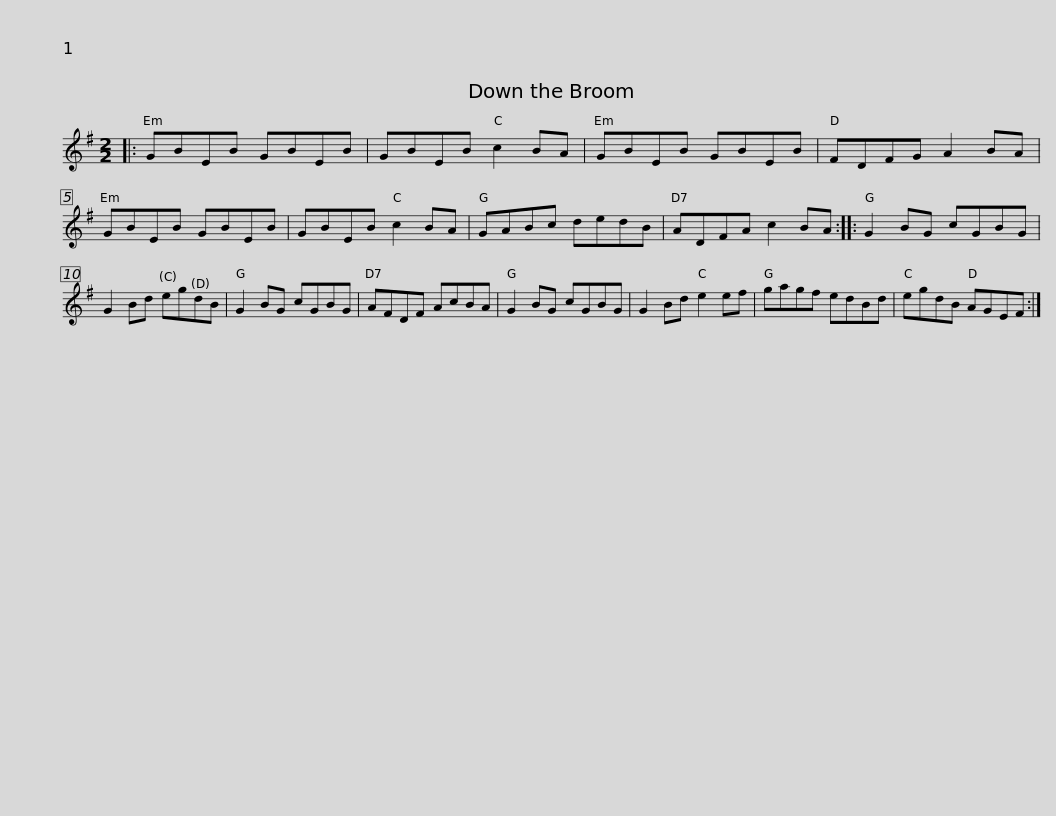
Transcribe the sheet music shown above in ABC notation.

X:1
L:1/8
M:2/2
I:linebreak $
K:Emin
V:1 treble
V:1
|: GBEB GBEB | GBEB c2 BA | GBEB GBEB | FDFG A2 BA | GBEB GBEB |$ %5
 GBEB c2 BA | GABc dedB | ADFA c2 BA :: G2 BG cGBG | G2 Bd egdB | %10
 G2 BG cGBG |$ AFDF AcBA | G2 BG cGBG | G2 Bd e2 ef | gagf edBd | %15
 egdB AGEF :| %16
